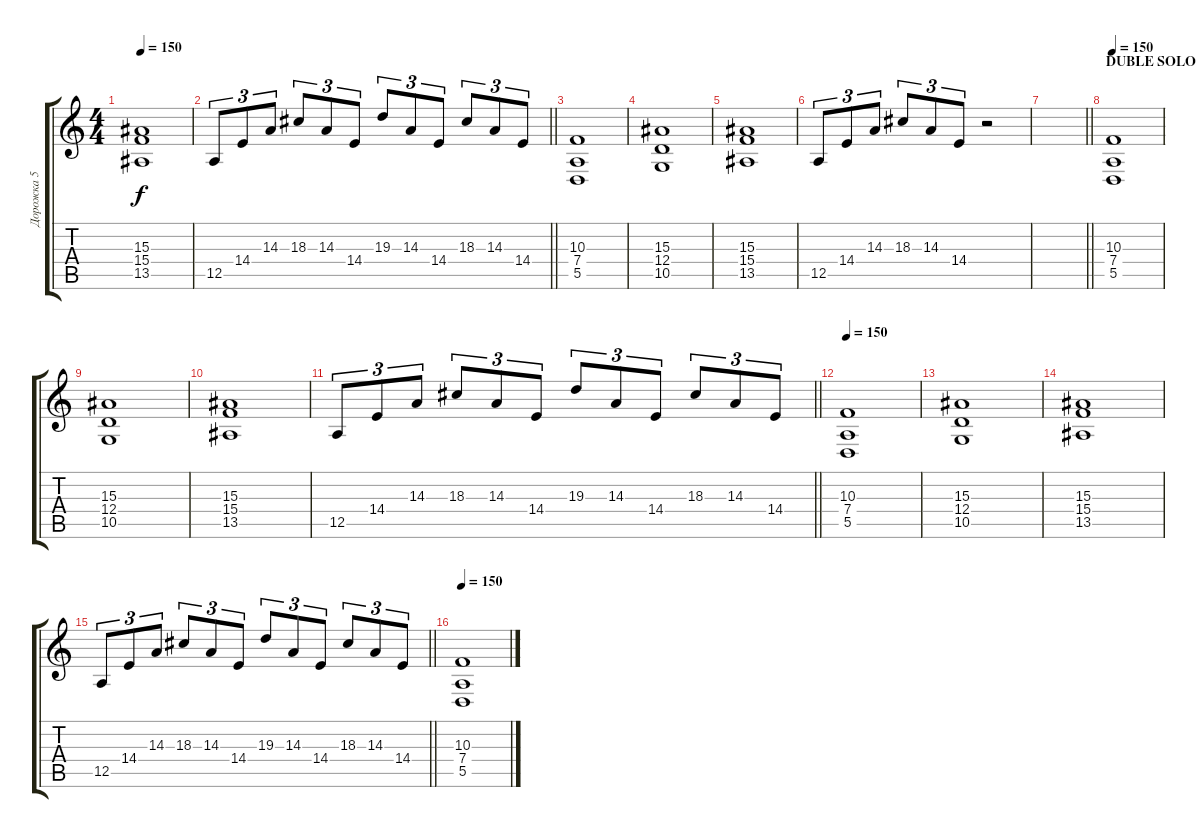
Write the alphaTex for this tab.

\track ("Дорожка 5" "Дорожка 5") {instrument stringensemble2}
\staff {score tabs}
\tuning (E4 B3 G3 D3 A2 E2) {hide}
\ts (4 4)
\tempo 150
\clef g2
\ks c
(15.3 15.4 13.5).1{dy f} |
\barLineRight lightlight
12.5.8{tu (3 2) volume 13 instrument stringensemble1} 14.4.8{tu (3 2)} 14.3.8{tu (3 2)} 18.3.8{tu (3 2)} 14.3.8{tu (3 2)} 14.4.8{tu (3 2)} 19.3.8{tu (3 2)} 14.3.8{tu (3 2)} 14.4.8{tu (3 2)} 18.3.8{tu (3 2)} 14.3.8{tu (3 2)} 14.4.8{tu (3 2)} |
(10.3 7.4 5.5).1{instrument stringensemble2} |
(15.3 12.4 10.5).1 |
(15.3 15.4 13.5).1 |
12.5.8{tu (3 2) volume 13 instrument stringensemble1} 14.4.8{tu (3 2)} 14.3.8{tu (3 2)} 18.3.8{tu (3 2)} 14.3.8{tu (3 2)} 14.4.8{tu (3 2)} r.2 |
\barLineRight lightlight
|
\section ("" "DUBLE SOLO")
\tempo 150
(10.3 7.4 5.5).1 |
(15.3 12.4 10.5).1 |
(15.3 15.4 13.5).1 |
\barLineRight lightlight
12.5.8{tu (3 2) volume 13 instrument stringensemble1} 14.4.8{tu (3 2)} 14.3.8{tu (3 2)} 18.3.8{tu (3 2)} 14.3.8{tu (3 2)} 14.4.8{tu (3 2)} 19.3.8{tu (3 2)} 14.3.8{tu (3 2)} 14.4.8{tu (3 2)} 18.3.8{tu (3 2)} 14.3.8{tu (3 2)} 14.4.8{tu (3 2)} |
\tempo 150
(10.3 7.4 5.5).1{instrument stringensemble2} |
(15.3 12.4 10.5).1 |
(15.3 15.4 13.5).1 |
\barLineRight lightlight
12.5.8{tu (3 2) volume 13 instrument stringensemble1} 14.4.8{tu (3 2)} 14.3.8{tu (3 2)} 18.3.8{tu (3 2)} 14.3.8{tu (3 2)} 14.4.8{tu (3 2)} 19.3.8{tu (3 2)} 14.3.8{tu (3 2)} 14.4.8{tu (3 2)} 18.3.8{tu (3 2)} 14.3.8{tu (3 2)} 14.4.8{tu (3 2)} |
\tempo 150
(10.3 7.4 5.5).1{instrument stringensemble2}
